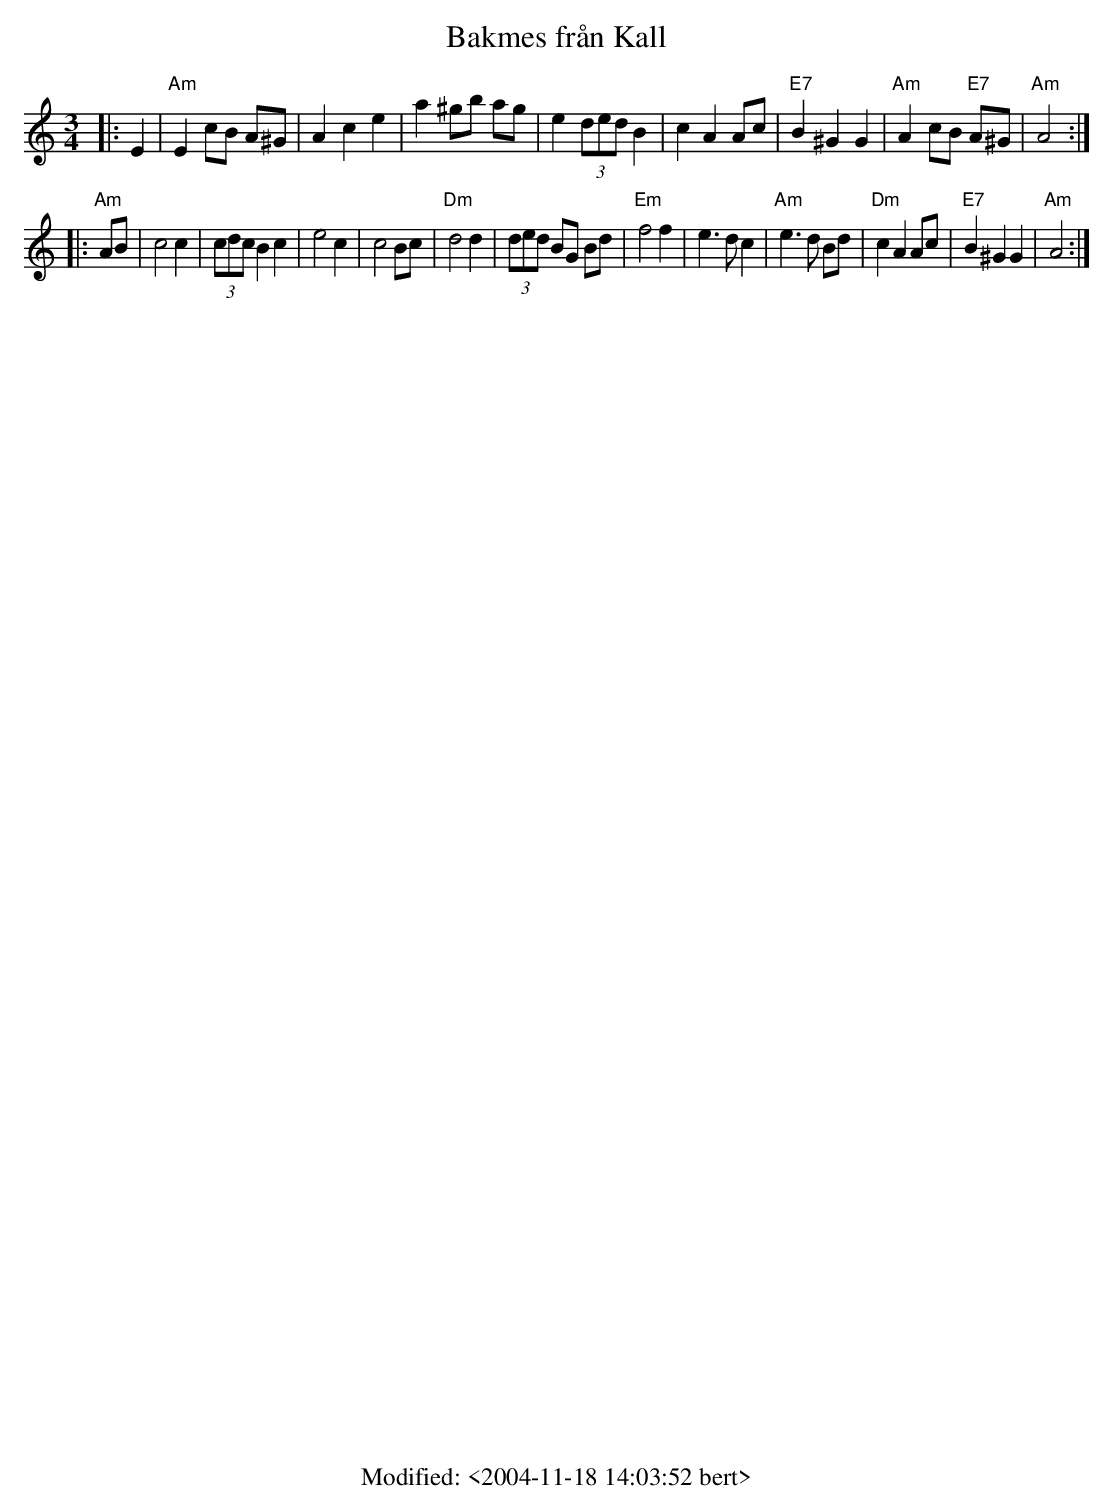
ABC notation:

X:1
T:Bakmes fr\aan Kall
M:3/4
L:1/4
K:Am
|:E|"Am"E c/B/ A/^G/|A c e|a ^g/b/ a/g/|\
e (3d/e/d/ B|c A A/c/|"E7"B ^G G|"Am"A c/B/ "E7"A/^G/|"Am"A2:|
|:"Am"A/B/|c2 c|(3c/d/c/ B c|e2c|c2 B/c/|"Dm"d2 d|(3d/e/d/ B/G/ B/d/|\
"Em"f2 f|e>d c|"Am"e>d B/d/|"Dm"c A A/c/|"E7"B ^G G|"Am"A2:|
